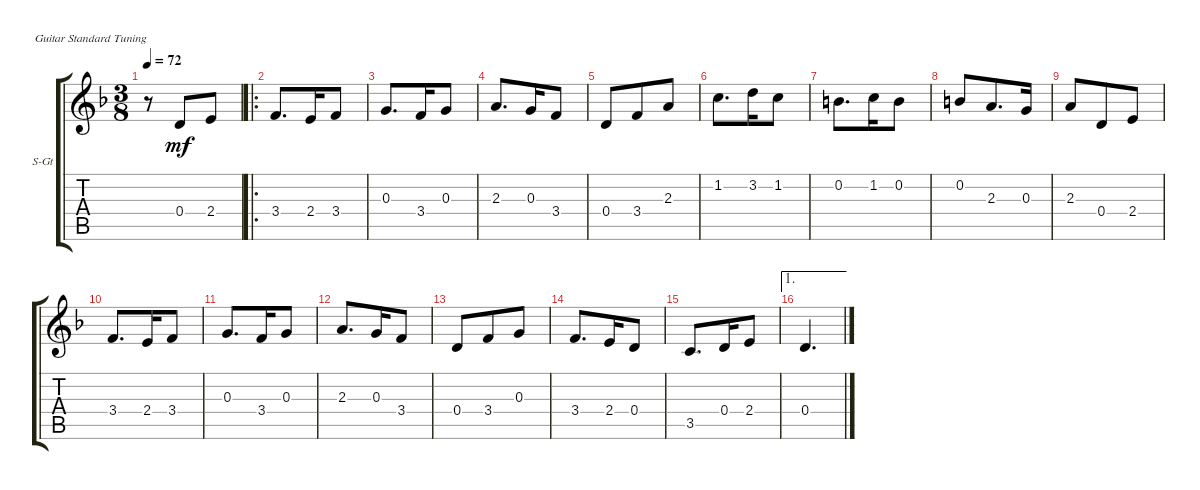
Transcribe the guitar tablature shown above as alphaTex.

\defaultSystemsLayout 4
\bracketExtendMode groupsimilarinstruments
\firstSystemTrackNameOrientation horizontal
\otherSystemsTrackNameOrientation horizontal
\track ("Steel Guitar" "S-Gt") {instrument acousticguitarsteel}
\staff {score tabs}
\tuning (E4 B3 G3 D3 A2 E2)
\ts (3 8)
\tempo 72
\clef g2
\scale
0.48659
\ks f
r.8{dy mf instrument acousticguitarsteel} 0.4.8 2.4.8 |
\ro
\scale
0.279693 3.4.8{d} 2.4.16 3.4.8 |
\scale
0.233716 0.3.8{d} 3.4.16 0.3.8 |
\scale
0.333333 2.3.8{d} 0.3.16 3.4.8 |
\scale
0.333333 0.4.8 3.4.8 2.3.8 |
\scale
0.333333 1.2.8{d} 3.2.16 1.2.8 |
\scale
0.333333 0.2.8{d} 1.2.16 0.2.8 |
\scale
0.333333 0.2.8 2.3.8{d} 0.3.16 |
\scale
0.333333 2.3.8 0.4.8 2.4.8 |
\scale
0.333333 3.4.8{d} 2.4.16 3.4.8 |
\scale
0.333333 0.3.8{d} 3.4.16 0.3.8 |
\scale
0.333333 2.3.8{d} 0.3.16 3.4.8 |
\scale
0.333333 0.4.8 3.4.8 0.3.8 |
\scale
0.333333 3.4.8{d} 2.4.16 0.4.8 |
\scale
0.333333 3.5.8{d} 0.4.16 2.4.8 |
\ae 1
\scale
0.322751 0.4.4{d}
